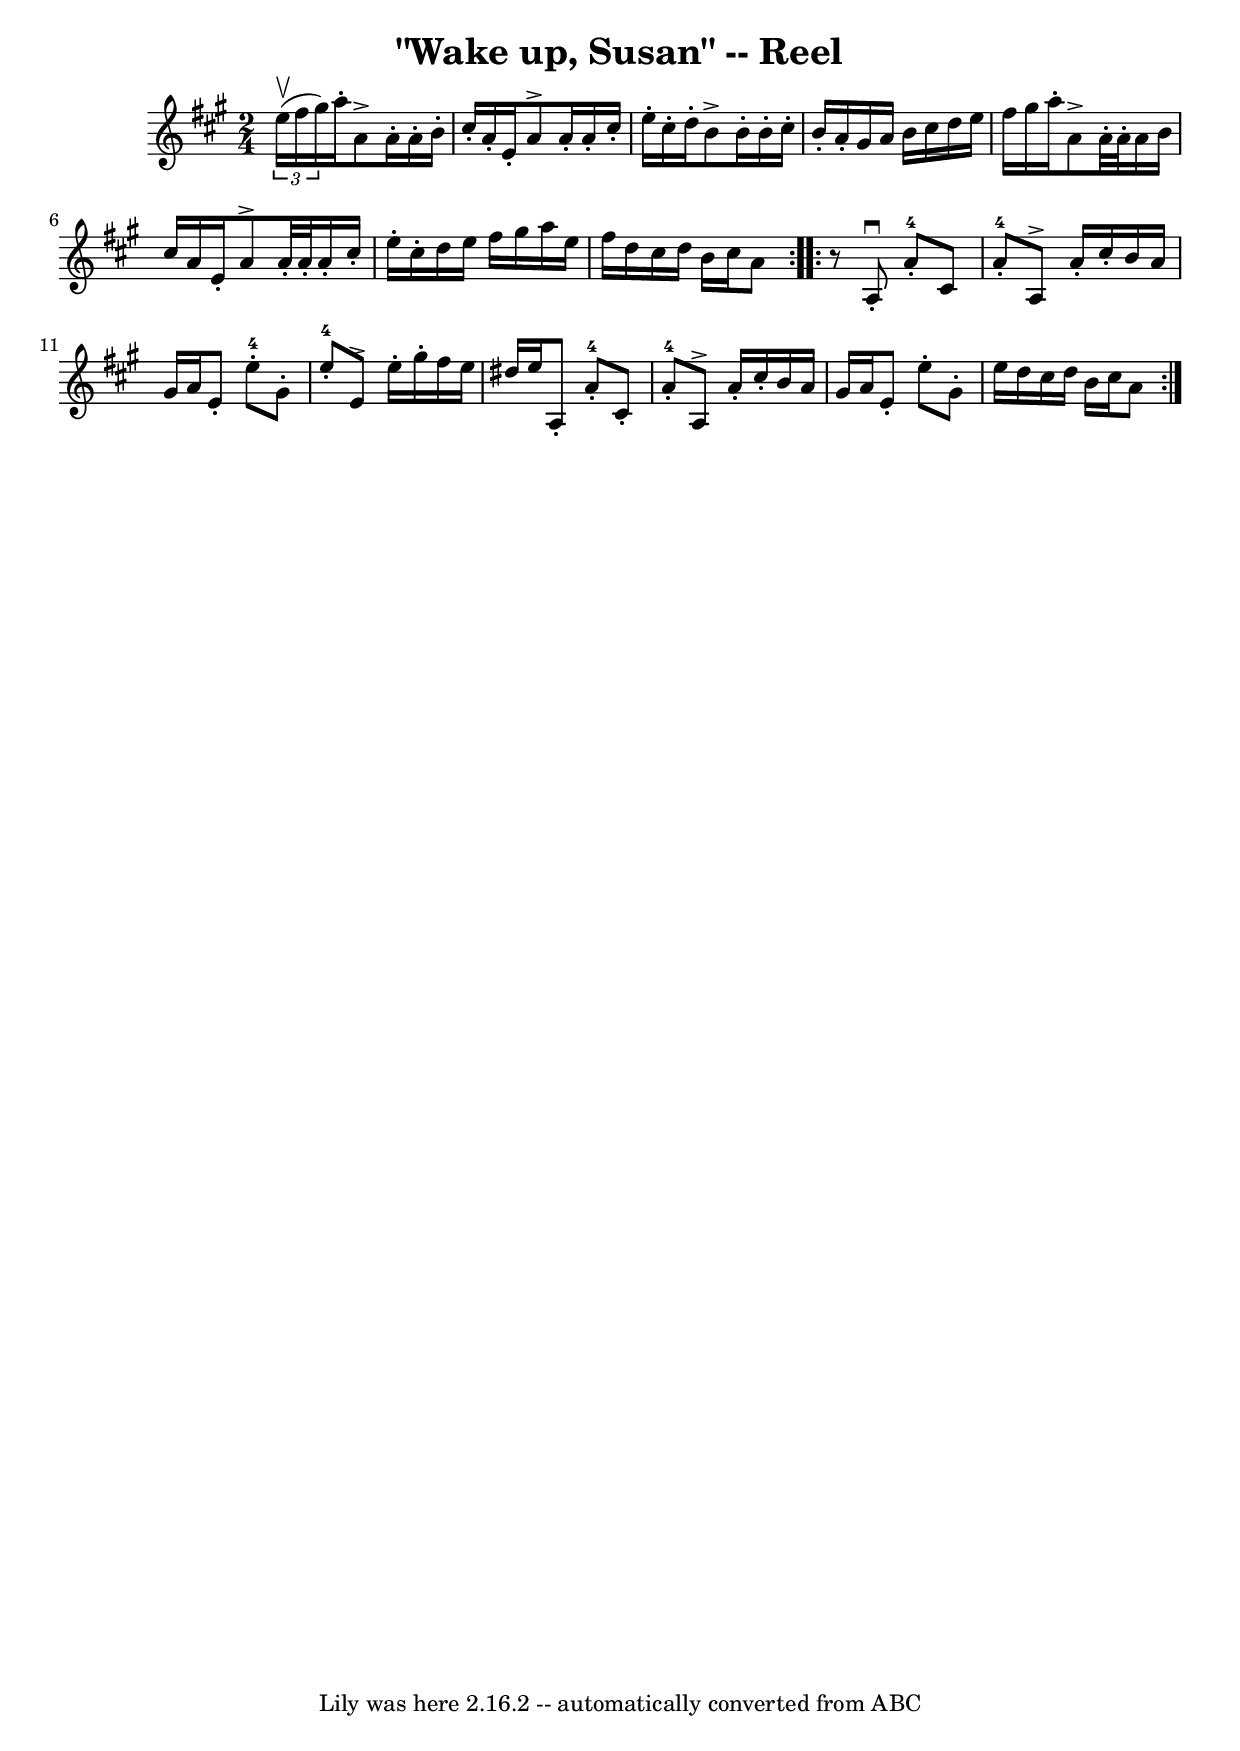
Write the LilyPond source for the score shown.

\version "2.16.2"
\include "Mammoth.ily"
\header {
  %% book = "Ryan's Mammoth Collection"
  crossRefNumber = "1"
  footnotes = "\\\\150"
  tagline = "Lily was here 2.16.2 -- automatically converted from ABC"
  title = "\"Wake up, Susan\" -- Reel"

}
voicedefault =  {



  \repeat volta 2 {

    \time 2/4 
    \key a \major
    \times 2/3 { e''16^\upbow(fis''16 gis''16  
		 -) 
	       } |
    a''16 -. a'8^\accent a'16 -. a'16 -. b'16 -.   
    cis''16 -. a'16 -.   |
    e'16 -. a'8^\accent a'16 -. a'16 -.   
    cis''16 -. e''16 -. cis''16 -.   |
    d''16 -. b'8^\accent b'16 
    -. b'16 -. cis''16 -. b'16 -. a'16 -.   |
    gis'16 a'16    
    b'16 cis''16 d''16 e''16 fis''16 gis''16    |
    a''16 
    -. a'8^\accent a'32 -. a'32 -. a'16 b'16 cis''16 a'16    
    |
    e'16 -. a'8^\accent a'32 -. a'32 -. a'16 -. cis''16 -.   
    e''16 -. cis''16 -.   |
    d''16 e''16 fis''16 gis''16    
    a''16 e''16 fis''16 d''16    |
    cis''16 d''16 b'16    
    cis''16 a'8    
  } 
  \repeat volta 2 {
    r8 |
    a8^\downbow-. a'8 
    -4-. cis'8 a'8-4-.   |
    a8^\accent a'16 -. cis''16 -.   
    b'16 a'16 gis'16 a'16    |
    e'8 -. e''8-4-. gis'8 -.   
    e''8-4-.   |
    e'8^\accent e''16 -. gis''16 -. fis''16    
    e''16 dis''16 e''16      |
    a8 -. a'8-4-. cis'8 -. a'8 
    -4-.   |
    a8^\accent a'16 -. cis''16 -. b'16 a'16 gis'16 
    a'16    |
    e'8 -. e''8 -. gis'8 -. e''16 d''16    |
    
    cis''16 d''16 b'16 cis''16 a'8    
  }   

}

\score{
  <<

    \context Staff="default"
    {
      \voicedefault 
      
    }

  >>
  \layout {
    
  }
  \midi {
  }

}
